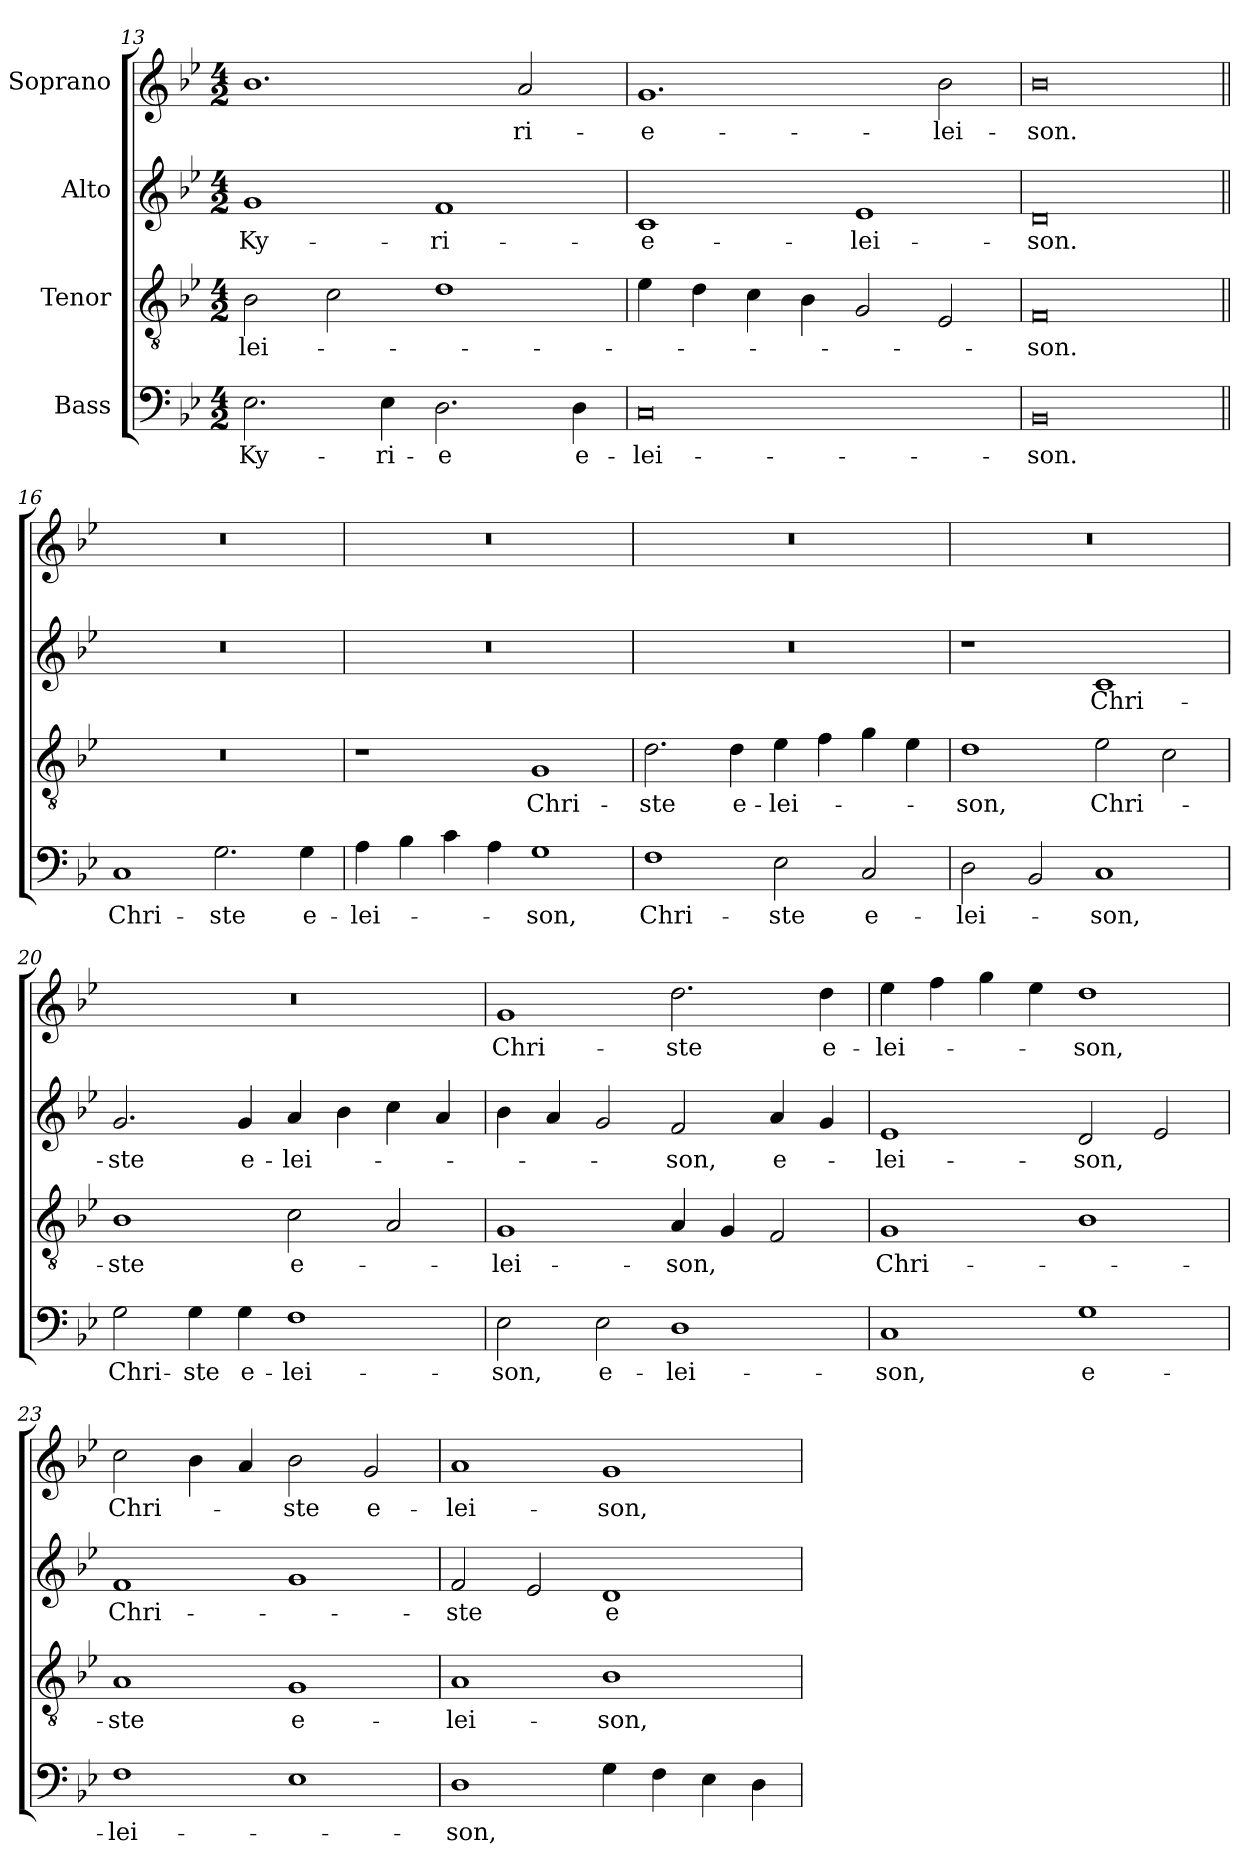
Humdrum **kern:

**kern	**text	**kern	**text	**kern	**text	**kern	**text
*part4	*part4	*part3	*part3	*part2	*part2	*part1	*part1
*staff4	*staff4	*staff3	*staff3	*staff2	*staff2	*staff1	*staff1
*I"Bass	*	*I"Tenor	*	*I"Alto	*	*I"Soprano	*
*clefF4	*	*clefGv2	*	*clefG2	*	*clefG2	*
*k[b-e-]	*	*k[b-e-]	*	*k[b-e-]	*	*k[b-e-]	*
*B-:	*	*B-:	*	*B-:	*	*B-:	*
*M4/2	*	*M4/2	*	*M4/2	*	*M4/2	*
=13	=13	=13	=13	=13	=13	=13	=13
!	!LO:LY:b	!	!LO:LY:b	!	!LO:LY:b	!	!
2.E-\	Ky-	2B-\	-lei-	1g	Ky-	1.b-	.
.	.	2c\	.	.	.	.	.
!	!LO:LY:b	!	!	!	!	!	!
4E-\	-ri-	.	.	.	.	.	.
!	!LO:LY:b	!	!	!	!LO:LY:b	!	!
2.D\	-e	1d	.	1f	-ri-	.	.
!	!	!	!	!	!	!	!LO:LY:b
.	.	.	.	.	.	2a/	-ri-
!	!LO:LY:b	!	!	!	!	!	!
4D\	e-	.	.	.	.	.	.
=14	=14	=14	=14	=14	=14	=14	=14
!	!LO:LY:b	!	!	!	!LO:LY:b	!	!LO:LY:b
0C	-lei-	4e-\	.	1c	-e-	1.g	-e-
.	.	4d\	.	.	.	.	.
.	.	4c\	.	.	.	.	.
.	.	4B-\	.	.	.	.	.
!	!	!	!	!	!LO:LY:b	!	!
.	.	2G/	.	1e-	-lei-	.	.
!	!	!	!	!	!	!	!LO:LY:b
.	.	2E-/	.	.	.	2b-\	-lei-
=15	=15	=15	=15	=15	=15	=15	=15
!	!LO:LY:b	!	!LO:LY:b	!	!LO:LY:b	!	!LO:LY:b
0BB-	-son.	0F	-son.	0d	-son.	0b-	-son.
!!LO:PB:g=z
=16||	=16||	=16||	=16||	=16||	=16||	=16||	=16||
!	!LO:LY:b	!	!	!	!	!	!
1C	Chri-	0r	.	0r	.	0r	.
!	!LO:LY:b	!	!	!	!	!	!
2.G\	-ste	.	.	.	.	.	.
!	!LO:LY:b	!	!	!	!	!	!
4G\	e-	.	.	.	.	.	.
=17	=17	=17	=17	=17	=17	=17	=17
!	!LO:LY:b	!	!	!	!	!	!
4A\	-lei-	1r	.	0r	.	0r	.
4B-\	.	.	.	.	.	.	.
4c\	.	.	.	.	.	.	.
4A\	.	.	.	.	.	.	.
!	!LO:LY:b	!	!LO:LY:b	!	!	!	!
1G	-son,	1G	Chri-	.	.	.	.
=18	=18	=18	=18	=18	=18	=18	=18
!	!LO:LY:b	!	!LO:LY:b	!	!	!	!
1F	Chri-	2.d\	-ste	0r	.	0r	.
!	!	!	!LO:LY:b	!	!	!	!
.	.	4d\	e-	.	.	.	.
!	!LO:LY:b	!	!LO:LY:b	!	!	!	!
2E-\	-ste	4e-\	-lei-	.	.	.	.
.	.	4f\	.	.	.	.	.
!	!LO:LY:b	!	!	!	!	!	!
2C/	e-	4g\	.	.	.	.	.
.	.	4e-\	.	.	.	.	.
=19	=19	=19	=19	=19	=19	=19	=19
!	!LO:LY:b	!	!LO:LY:b	!	!	!	!
2D\	-lei-	1d	-son,	1r	.	0r	.
2BB-/	.	.	.	.	.	.	.
!	!LO:LY:b	!	!LO:LY:b	!	!LO:LY:b	!	!
1C	-son,	2e-\	Chri-	1c	Chri-	.	.
.	.	2c\	.	.	.	.	.
=20	=20	=20	=20	=20	=20	=20	=20
!	!LO:LY:b	!	!LO:LY:b	!	!LO:LY:b	!	!
2G\	Chri-	1B-	-ste	2.g/	-ste	0r	.
!	!LO:LY:b	!	!	!	!	!	!
4G\	-ste	.	.	.	.	.	.
!	!LO:LY:b	!	!	!	!LO:LY:b	!	!
4G\	e-	.	.	4g/	e-	.	.
!	!LO:LY:b	!	!LO:LY:b	!	!LO:LY:b	!	!
1F	-lei-	2c\	e-	4a/	-lei-	.	.
.	.	.	.	4b-\	.	.	.
.	.	2A/	.	4cc\	.	.	.
.	.	.	.	4a/	.	.	.
!!LO:LB:g=z
=21	=21	=21	=21	=21	=21	=21	=21
!	!LO:LY:b	!	!LO:LY:b	!	!	!	!LO:LY:b
2E-\	-son,	1G	-lei-	4b-\	.	1g	Chri-
.	.	.	.	4a/	.	.	.
!	!LO:LY:b	!	!	!	!	!	!
2E-\	e-	.	.	2g/	.	.	.
!	!LO:LY:b	!	!LO:LY:b	!	!LO:LY:b	!	!LO:LY:b
1D	-lei-	4A/	-son,	2f/	-son,	2.dd\	-ste
.	.	4G/	.	.	.	.	.
!	!	!	!	!	!LO:LY:b	!	!
.	.	2F/	.	4a/	e-	.	.
!	!	!	!	!	!	!	!LO:LY:b
.	.	.	.	4g/	.	4dd\	e-
=22	=22	=22	=22	=22	=22	=22	=22
!	!LO:LY:b	!	!LO:LY:b	!	!LO:LY:b	!	!LO:LY:b
1C	-son,	1G	Chri-	1e-	-lei-	4ee-\	-lei-
.	.	.	.	.	.	4ff\	.
.	.	.	.	.	.	4gg\	.
.	.	.	.	.	.	4ee-\	.
!	!LO:LY:b	!	!	!	!LO:LY:b	!	!LO:LY:b
1G	e-	1B-	.	2d/	-son,	1dd	-son,
.	.	.	.	2e-/	.	.	.
=23	=23	=23	=23	=23	=23	=23	=23
!	!LO:LY:b	!	!LO:LY:b	!	!LO:LY:b	!	!LO:LY:b
1F	-lei-	1A	-ste	1f	Chri-	2cc\	Chri-
.	.	.	.	.	.	4b-\	.
.	.	.	.	.	.	4a/	.
!	!	!	!LO:LY:b	!	!	!	!LO:LY:b
1E-	.	1G	e-	1g	.	2b-\	-ste
!	!	!	!	!	!	!	!LO:LY:b
.	.	.	.	.	.	2g/	e-
=24	=24	=24	=24	=24	=24	=24	=24
!	!LO:LY:b	!	!LO:LY:b	!	!LO:LY:b	!	!LO:LY:b
1D	-son,	1A	-lei-	2f/	-ste	1a	-lei-
.	.	.	.	2e-/	.	.	.
!	!	!	!LO:LY:b	!	!LO:LY:b	!	!LO:LY:b
4G\	.	1B-	-son,	1d	e-	1g	-son,
4F\	.	.	.	.	.	.	.
4E-\	.	.	.	.	.	.	.
4D\	.	.	.	.	.	.	.
=	=	=	=	=	=	=	=
*-	*-	*-	*-	*-	*-	*-	*-
